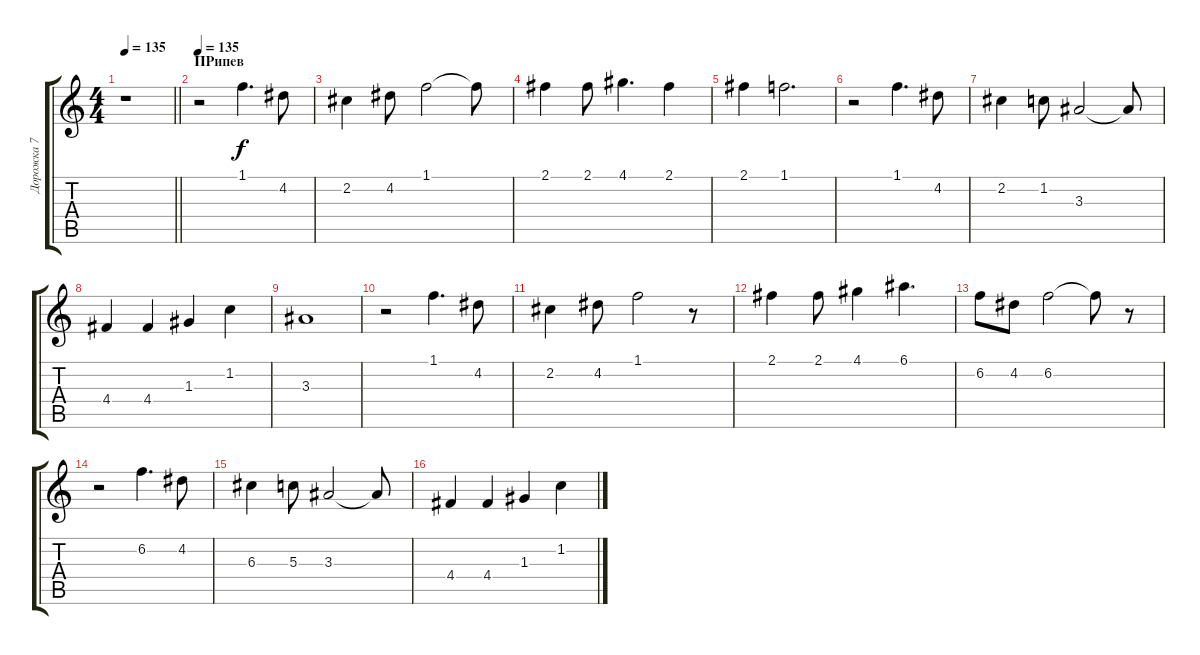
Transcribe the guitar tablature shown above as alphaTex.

\track ("Дорожка 7" "Дорожка 7") {instrument overdrivenguitar}
\staff {score tabs}
\tuning (E4 B3 G3 D3 A2 E2) {hide}
\ts (4 4)
\tempo 135
\clef g2
\barLineRight lightlight
\ks c
r.1{dy f} |
\section ("" "ПРипев")
\tempo 135
r.2 1.1.4{d} 4.2.8 |
2.2.4 4.2.8 1.1.2 1.1{t}.8 |
2.1.4 2.1.8 4.1.4{d} 2.1.4 |
2.1.4 1.1.2{d} |
r.2 1.1.4{d} 4.2.8 |
2.2.4 1.2.8 3.3.2 3.3{t}.8 |
4.4.4 4.4.4 1.3.4 1.2.4 |
3.3.1 |
r.2 1.1.4{d} 4.2.8 |
2.2.4 4.2.8 1.1.2 r.8 |
2.1.4 2.1.8 4.1.4 6.1.4{d} |
6.2.8 4.2.8 6.2.2 6.2{t}.8 r.8 |
r.2 6.2.4{d} 4.2.8 |
6.3.4 5.3.8 3.3.2 3.3{t}.8 |
4.4.4 4.4.4 1.3.4 1.2.4
